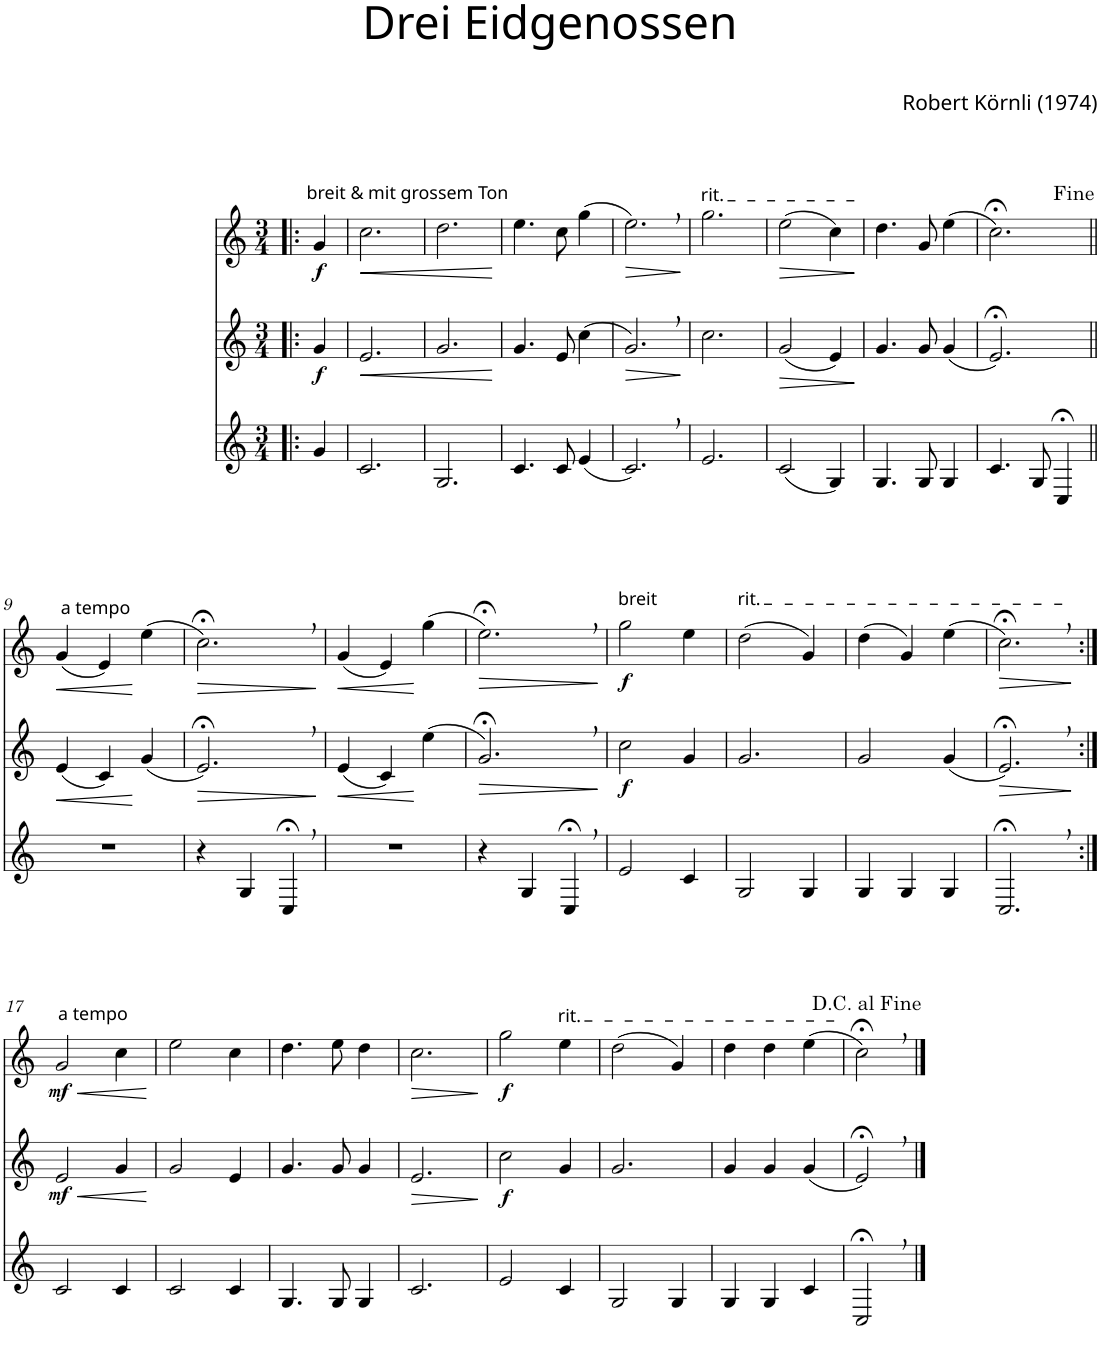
**kern	**kern	**dynam	**kern	**dynam
*part3	*part2	*part2	*part1	*part1
*staff3	*staff2	*staff2	*staff1	*staff1
*I"Alphorn	*I"Alphorn	*	*I"Alphorn	*
*clefG2	*clefG2	*	*clefG2	*
*Trd4c6	*Trd4c6	*	*Trd4c6	*
*k[]	*k[]	*	*k[]	*
*M3/4	*M3/4	*	*M3/4	*
=!|:	=!|:	=!|:	=!|:	=!|:
!	!	!	!LO:TX:a:t=breit & mit grossem Ton	!
!	!	!LO:DY:b	!	!LO:DY:b
4g/	4g/	f	4g/	f
=1	=1	=1	=1	=1
!	!	!LO:HP:b	!	!LO:HP:b
2.c/	2.e/	<	2.cc\	<
=2	=2	=2	=2	=2
2.G/	2.g/	.	2.dd\	.
.	.	[	.	[
=3	=3	=3	=3	=3
4.c/	4.g/	.	4.ee\	.
8c/	8e/	.	8cc\	.
(4e/	(4cc\	.	(4gg\	.
=4	=4	=4	=4	=4
!	!	!LO:HP:b	!	!LO:HP:b
2.c,/)	2.g,/)	>	2.ee,\)	>
.	.	]	.	]
=5	=5	=5	=5	=5
!	!	!	!LO:TX:a:t=rit.	!
2.e/	2.cc\	.	2.gg\	.
=6	=6	=6	=6	=6
!	!	!LO:HP:b	!	!LO:HP:b
(2c/	(2g/	>	(2ee\	>
4G/)	4e/)	.	4cc\)	.
.	.	]	.	]
=7	=7	=7	=7	=7
4.G/	4.g/	.	4.dd\	.
8G/	8g/	.	8g/	.
4G/	(4g/	.	(4ee\	.
=8	=8	=8	=8	=8
4.c/	2.e;</)	.	2.cc;<\)	.
8G/	.	.	.	.
4C;</	.	.	.	.
!!LO:LB:g=z
=9||	=9||	=9||	=9||	=9||
!	!	!	!LO:TX:a:t=a tempo	!
!	!	!LO:HP:b	!	!LO:HP:b
2.r	(4e/	<	(4g/	<
.	4c/)	.	4e/)	.
.	(4g/	[	(4ee\	[
=10	=10	=10	=10	=10
!	!	!LO:HP:b	!	!LO:HP:b
4r	2.e;<,/)	>	2.cc;<,\)	>
4G/	.	.	.	.
4C;<,/	.	.	.	.
.	.	]	.	]
=11	=11	=11	=11	=11
!	!	!LO:HP:b	!	!LO:HP:b
2.r	(4e/	<	(4g/	<
.	4c/)	.	4e/)	.
.	(4ee\	[	(4gg\	[
=12	=12	=12	=12	=12
!	!	!LO:HP:b	!	!LO:HP:b
4r	2.g;<,/)	>	2.ee;<,\)	>
4G/	.	.	.	.
4C;<,/	.	.	.	.
.	.	]	.	]
=13	=13	=13	=13	=13
!	!	!	!LO:TX:a:t=breit	!
!	!	!LO:DY:b	!	!LO:DY:b
2e/	2cc\	f	2gg\	f
4c/	4g/	.	4ee\	.
=14	=14	=14	=14	=14
!	!	!	!LO:TX:a:t=rit.	!
2G/	2.g/	.	(2dd\	.
4G/	.	.	4g/)	.
=15	=15	=15	=15	=15
4G/	2g/	.	(4dd\	.
4G/	.	.	4g/)	.
4G/	(4g/	.	(4ee\	.
=16	=16	=16	=16	=16
!	!	!LO:HP:b	!	!LO:HP:b
2.C;<,/	2.e;<,/)	>	2.cc;<,\)	>
.	.	]	.	]
!!LO:LB:g=z
=17:|!	=17:|!	=17:|!	=17:|!	=17:|!
!	!	!	!LO:TX:a:t=a tempo	!
!	!	!LO:HP:b	!	!LO:HP:b
!	!	!LO:DY:n=1:b	!	!LO:DY:n=1:b
2c/	2e/	< mf	2g/	< mf
4c/	4g/	.	4cc\	.
.	.	[	.	[
=18	=18	=18	=18	=18
2c/	2g/	.	2ee\	.
4c/	4e/	.	4cc\	.
=19	=19	=19	=19	=19
4.G/	4.g/	.	4.dd\	.
8G/	8g/	.	8ee\	.
4G/	4g/	.	4dd\	.
=20	=20	=20	=20	=20
!	!	!LO:HP:b	!	!LO:HP:b
2.c/	2.e/	>	2.cc\	>
.	.	]	.	]
=21	=21	=21	=21	=21
!	!	!LO:DY:b	!	!LO:DY:b
2e/	2cc\	f	2gg\	f
!	!	!	!LO:TX:a:t=rit.	!
4c/	4g/	.	4ee\	.
=22	=22	=22	=22	=22
2G/	2.g/	.	(2dd\	.
4G/	.	.	4g/)	.
=23	=23	=23	=23	=23
4G/	4g/	.	4dd\	.
4G/	4g/	.	4dd\	.
4c/	(4g/	.	(4ee\	.
=24	=24	=24	=24	=24
2C;<,/	2e;<,/)	.	2cc;<,\)	.
==	==	==	==	==
*-	*-	*-	*-	*-
